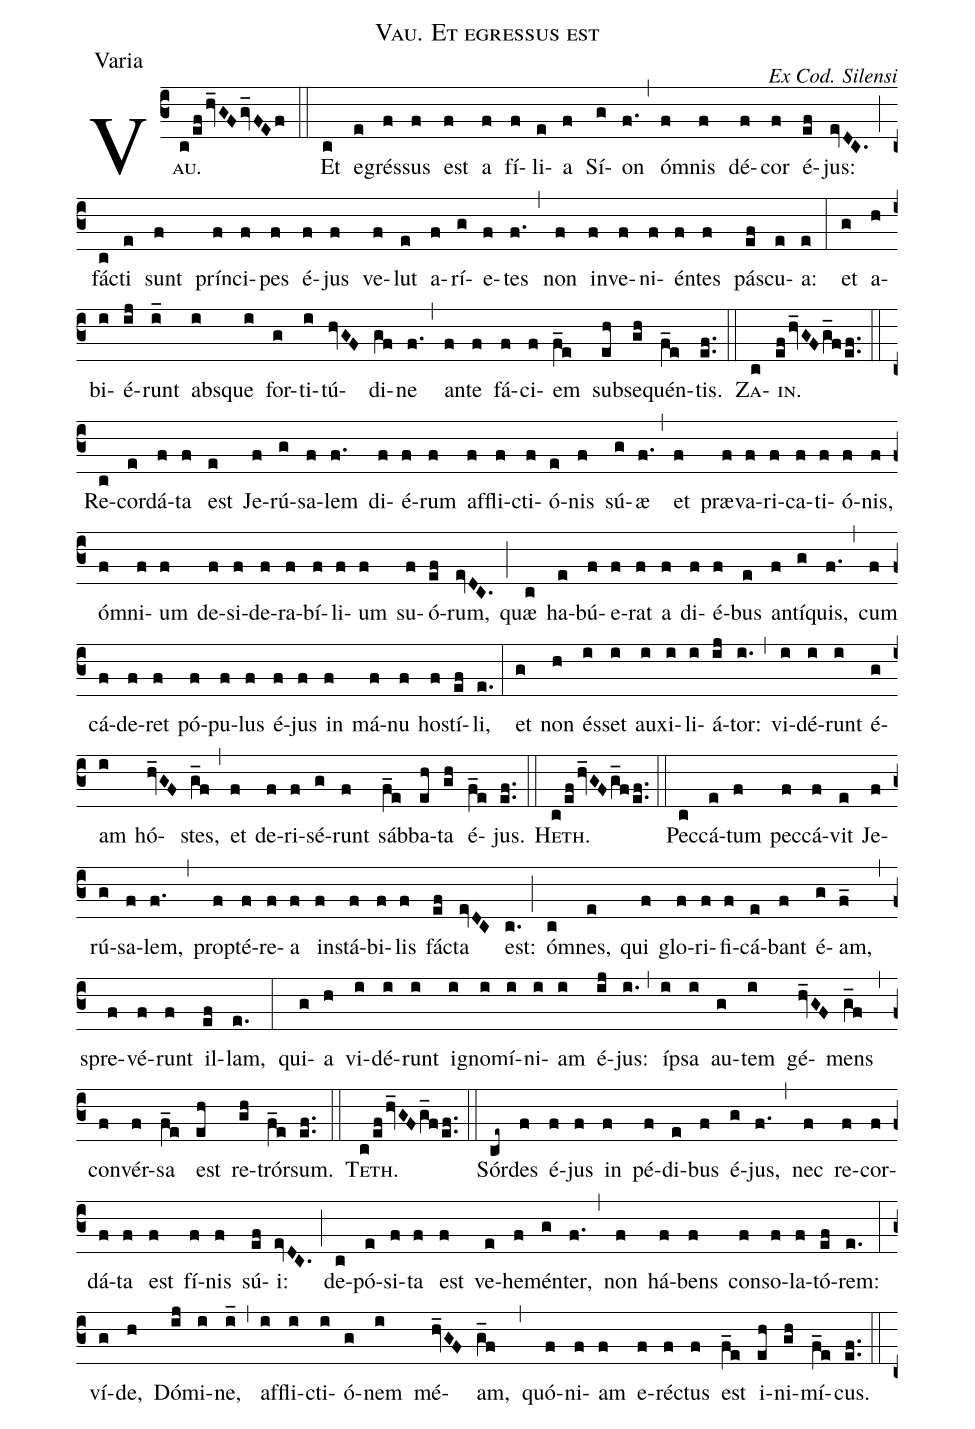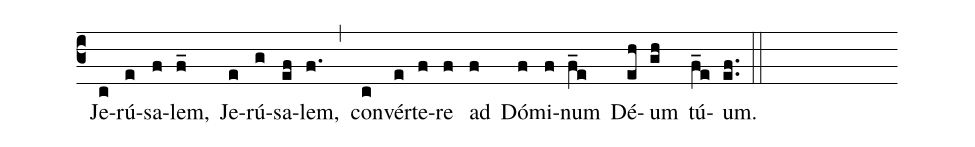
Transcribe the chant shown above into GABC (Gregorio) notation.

name:Vau. Et egressus est;
office-part:Varia;
commentary:Ex Cod. Silensi;
%%
(c3) V<sc>au.</sc>(c/efhv_GFgv_FEf) (::)

Et(c) e(e)grés(f)sus(f) est(f) a(f) fí(f)li(e)a(f) Sí(g)on(f.) (,) óm(f)nis(f) dé(f)cor(f) é(ef)jus:(evDC.) (;) fá(c)cti(e) sunt(f) prín(f)ci(f)pes(f) é(f)jus(f) ve(f)lut(e) a(f)rí(g)e(f)tes(f.) (,) non(f) in(f)ve(f)ni(f)én(f)tes(f) pá(ef)scu(e)a:(e) (:) et(g) a(h)bi(i)é(ij)runt(i_) abs(i)que(i) for(g)ti(i)tú(hvGF)di(gf)ne(f.) (,) an(f)te(f) fá(f)ci(f)em(f_e) sub(eh)se(gh)quén(f_e)tis.(ef..) (::)

Z<sc>a(c)in.</sc>(efhv_GF/g_f/ef..) (::)

Re(c)cor(e)dá(f)ta(f) est(e) Je(f)rú(g)sa(f)lem(f.) di(f)é(f)rum(f) af(f)fli(f)cti(f)ó(e)nis(f) sú(g)æ(f.) (,) et(f) præ(f)va(f)ri(f)ca(f)ti(f)ó(f)nis,(f) óm(f)ni(f)um(f) de(f)si(f)de(f)ra(f)bí(f)li(f)um(f) su(f)ó(ef)rum,(evDC.) (;) quæ(c) ha(e)bú(f)e(f)rat(f) a(f) di(f)é(f)bus(e) an(f)tí(g)quis,(f.) (,) cum(f) cá(f)de(f)ret(f) pó(f)pu(f)lus(f) é(f)jus(f) in(f) má(f)nu(f) ho(f)stí(ef)li,(e.) (:) et(g) non(h) és(i)set(i) au(i)xi(i)li(i)á(ij)tor:(i.) (,) vi(i)dé(i)runt(i) é(g)am(i) hó(hv_GF)stes,(g_f) (,) et(f) de(f)ri(f)sé(g)runt(f) sáb(f_e)ba(eh)ta(gh) é(f_e)jus.(ef..) (::)

H<sc>eth.</sc>(c/efhv_GF/g_f/ef..) (::)

Pec(c)cá(e)tum(f) pec(f)cá(f)vit(e) Je(f)rú(g)sa(f)lem,(f.) (,) prop(f)té(f)re(f)a(f) in(f)stá(f)bi(f)lis(f) fá(ef)cta(evDC) est:(c.) (;) óm(c)nes,(e) qui(f) glo(f)ri(f)fi(f)cá(e)bant(f) é(g)am,(f_) (,) spre(f)vé(f)runt(f) il(ef)lam,(e.) (:) qui(g)a(h) vi(i)dé(i)runt(i) i(i)gno(i)mí(i)ni(i)am(i) é(ij)jus:(i.) (,) í(i)psa(i) au(g)tem(i) gé(hv_GF)mens(g_f) (,) con(f)vér(f)sa(f_e) est(eh) re(gh)trór(f_e)sum.(ef..) (::)

T<sc>eth.</sc>(c/efhv_GF/g_f/ef..) (::)

Sór(ce~)des(f) é(f)jus(f) in(f) pé(f)di(e)bus(f) é(g)jus,(f.) (,) nec(f) re(f)cor(f)dá(f)ta(f) est(f) fí(f)nis(f) sú(ef)i:(evDC.) (;) de(c)pó(e)si(f)ta(f) est(f) ve(e)he(f)mén(g)ter,(f.) (,) non(f) há(f)bens(f) con(f)so(f)la(f)tó(ef)rem:(e.) (:) ví(g)de,(h) Dó(ij)mi(i)ne,(i_) (,) af(i)fli(i)cti(i)ó(g)nem(i) mé(hv_GF)am,(g_f) (,) quó(f)ni(f)am(f) e(f)ré(f)ctus(f) est(f_e) i(eh)ni(gh)mí(f_e)cus.(ef..) (::)

Je(c)rú(e)sa(f)lem,(f_) Je(e)rú(g)sa(ef)lem,(f.) (,) con(c)vér(e)te(f)re(f) ad(f) Dó(f)mi(f)num(f_e) Dé(eh)um(gh) tú(f_e)um.(ef..) (::)
